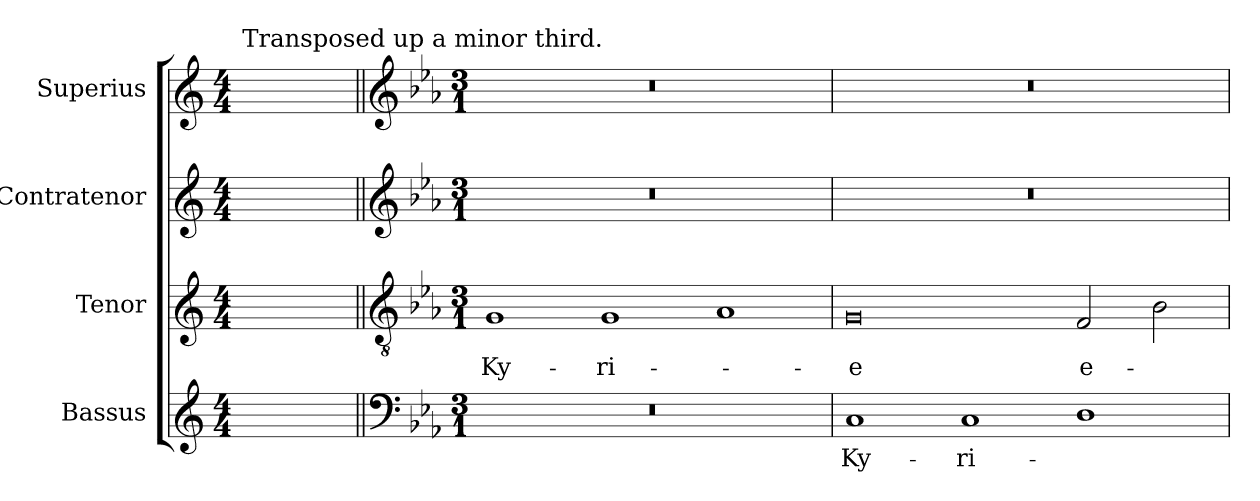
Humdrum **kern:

**kern	**text	**kern	**text	**kern	**kern
*part4	*part4	*part3	*part3	*part2	*part1
*staff4	*staff4	*staff3	*staff3	*staff2	*staff1
*I"Bassus	*	*I"Tenor	*	*I"Contratenor	*I"Superius
*I'B.	*	*I'T.	*	*I'T.	*
!!LO:PB:g=z
*clefG2	*	*clefG2	*	*clefG2	*clefG2
*	*	*ITrd7c12	*	*ITrd7c12	*
*k[]	*	*k[]	*	*k[]	*k[]
*C:	*	*C:	*	*C:	*C:
*M4/4	*	*M4/4	*	*M4/4	*M4/4
=1	=1	=1	=1	=1	=1
!	!	!	!	!	!LO:TX:a:t=Transposed up a minor third.
1ryy	.	1ryy	.	1ryy	1ryy
=2||	=2||	=2||	=2||	=2||	=2||
*clefF4	*	*clefGv2	*	*clefG2	*clefG2
*k[b-e-a-]	*	*k[b-e-a-]	*	*k[b-e-a-]	*k[b-e-a-]
*E-:	*	*E-:	*	*E-:	*E-:
*M3/1	*	*M3/1	*	*M3/1	*M3/1
!LO:N:vis=1	!	!	!	!	!
!	!	!	!LO:LY:b:color=#000000	!LO:N:vis=1	!LO:N:vis=1
0.r	.	1GGi	Ky-	0.r	0.r
!	!	!	!LO:LY:b:color=#000000	!	!
.	.	1GGi	-ri-	.	.
.	.	1AA-i	.	.	.
=3	=3	=3	=3	=3	=3
!	!LO:LY:b:color=#000000	!	!	!	!
!	!	!	!LO:LY:b:color=#000000	!LO:N:vis=1	!LO:N:vis=1
1Ci	Ky-	0GGi	-e	0.r	0.r
!	!LO:LY:b:color=#000000	!	!	!	!
1Ci	-ri-	.	.	.	.
!	!	!	!LO:LY:b:color=#000000	!	!
1Di	.	2FFi/	e-	.	.
.	.	2BB-i\	.	.	.
=	=	=	=	=	=
*-	*-	*-	*-	*-	*-
